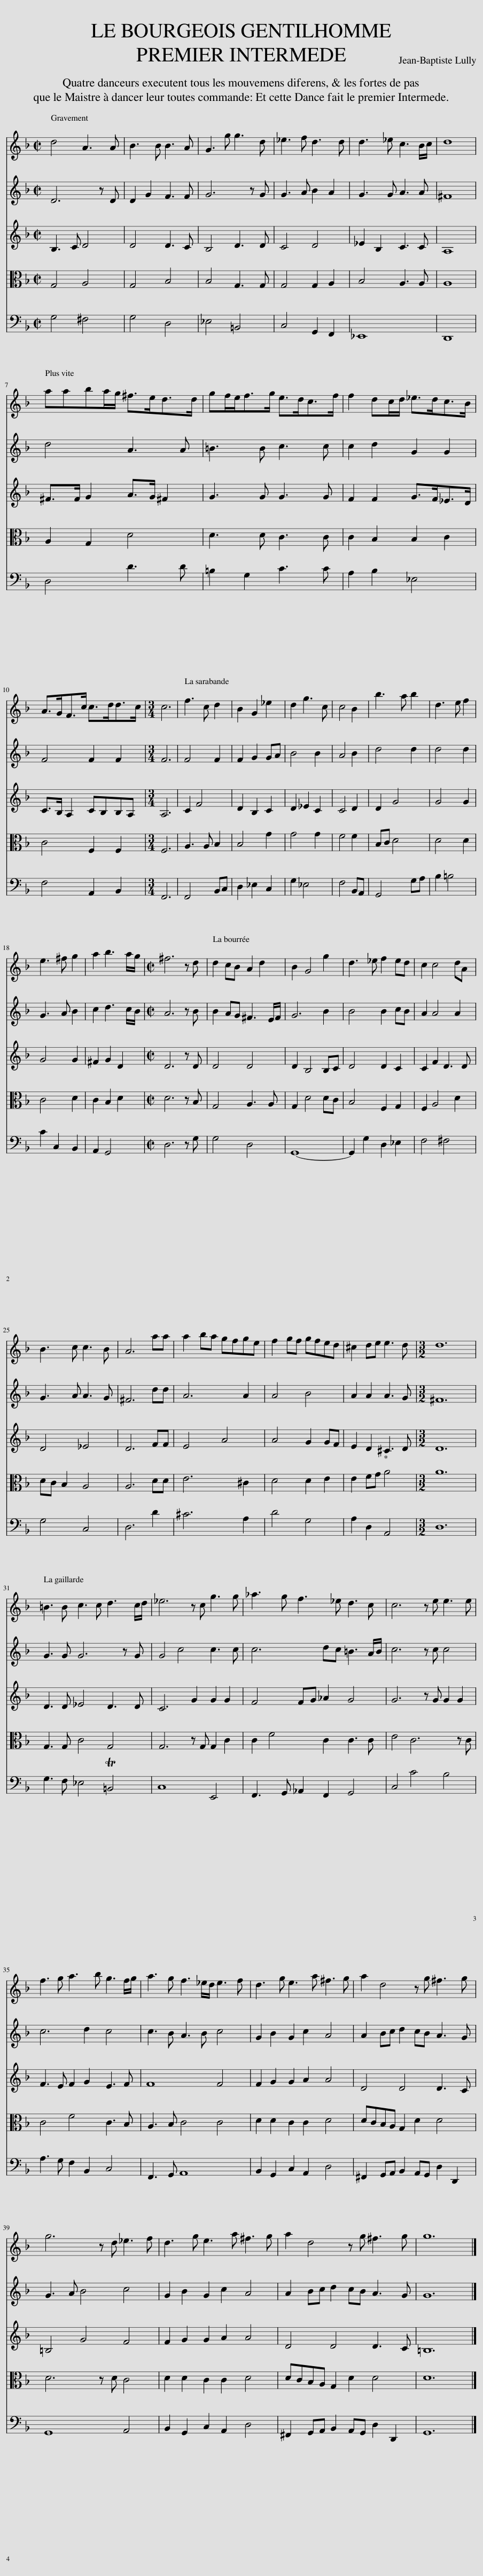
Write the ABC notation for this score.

X:1
%%score 1 2 3 4 5
L:1/8
Q:1/2=70
M:2/2
I:linebreak $
K:F
V:1 treble
V:2 treble
V:3 treble
V:4 alto
V:5 bass
V:1
 d4 .A3 A | .B3 B TB3 A | .G3 g g3 d | _e3 f .d3 d | d3 _e Tc3 B/c/ | %5
 d8 |$ aaba/g/ T^f>ed>d | gf/e<fg/ Te>dc>f | f2 dc/d/ _e>dc>B |$ A>GF>c c>dTd>c | %10
[M:3/4] c6 |[Q:1/4=100] f3 c d2 | B2 G2 _e2 | d2 g3 c | Tc4 B2 | %15
 b3 a b2 | d3 e f2 |$ e3 ^f g2 | a2 Tb3 a/g/ |[M:2/2] T^f6[Q:1/2=100] z d | %20
 d2 cB A2 d2 | B2 G4 g2 | d3 _e f2 ed | c2 c4 dA |$ B3 c Tc3 B | %25
 A6 aa | a2 ba gfge | f2 gf gfed | ^c2 de Te3 d |[M:6/4] d12 |$ %30
 =B3 B c3 c d3 c/d/ | _e6 z c g3 g | _a3 g f3 _e d3 c | Tc6 z e e3 e |$ f3 g a3 b Tg3 f/g/ | %35
 a3 g f3 _e/d/ e3 f | d3 g e3 a ^f3 g | .a2 d4 z g T^f3 g |$ g6 z d _e3 f | d3 g e3 a T^f3 g | %40
 .a2 d4 z g T^f3 g | g12 |] %42
V:2
 D6 z D | D2 G2 .F3 F | G6 z G | .G3 A B2 A2 | G3 G A3 A | %5
 T^F8 |$ d4 A3 A | =B3 B c3 c | c2 d2 G2 G2 |$ F4 F2 F2 | %10
[M:3/4] F6 | F4 F2 | F2 G2 GA | B4 B2 | A4 B2 | %15
 d4 d2 | d4 d2 |$ G3 A B2 | c2 d3 c/B/ |[M:2/2] A6 z B | %20
 B2 AG T^F3 E/F/ | G6 B2 | B4 B2 cB | A2 A4 A2 |$ G3 A TA3 G | %25
 T^F6 dd | A6 A2 | A4 B4 | A2 A2 A3 G |[M:6/4] T^F12 |$ %30
 G3 G G6 z G | G4 c4 c3 c | c6 dc T=B3 A/B/ | c6 z c c4 |$ c6 d2 c4 | %35
 c3 B TA3 B c4 | G2 B2 G2 c2 A4 | A2 Bc d2 cB A3 G |$ G3 A !>!B4 c4 | G2 B2 G2 c2 A4 | %40
 A2 Bc d2 cB TA3 G | G12 |] %42
V:3
 .B,3 C .D4 | .D4 .D3 C | .B,4 .D3 D | C4 D4 | _E2 B,2 .C3 C | %5
 A,8 |$ ^F>F G2 A>G ^F2 | G3 G G3 G | F2 F2 G>F_E>D |$ C>B, A,2 CB,B,A, | %10
[M:3/4] A,6 | C2 F4 | D2 B,2 C2 | D2 _E2 C2 | C4 D2 | %15
 D2 G4 | G4 G2 |$ G4 G2 | T^F2 G2 D2 |[M:2/2] D6 z D | %20
 D4 D4 | D2 B,4 B,C | D4 D2 C2 | C2 F2 D3 D |$ D4 _E4 | %25
 D6 !>!FF | E4 A4 | A4 G2 GF | E2 D2 T^C3 D |[M:6/4] D12 |$ %30
 D3 D _E4 D3 D | TC6 G2 G2 G2 | F4 FG _A2 G4 | G6 z G G2 G2 |$ F3 E F2 G2 E3 F | %35
 F8 F4 | F2 G2 G2 A2 A4 | D4 D4 D3 C |$ =B,4 G4 F4 | F2 G2 G2 A2 A4 | %40
 D4 D4 D3 C | T=B,12 |] %42
V:4
 G,4 A,4 | G,4 B,4 | B,4 .G,3 G, | .G,4 G,2 A,2 | .B,4 A,3 A, | %5
 A,8 |$ A,2 G,2 D4 | D3 D C3 C | C2 B,2 B,2 C2 |$ C4 F,2 F,2 | %10
[M:3/4] F,6 | A,3 A, B,2 | B,4 G2 | G4 G2 | F4 F2 | %15
 B,C D4 | D4 D2 |$ C4 D2 | C2 B,2 D2 |[M:2/2] D6 z B, | %20
 G,4 A,3 A, | G,2 D4 DC | B,4 F,2 G,2 | F,2 A,4 D2 |$ DC B,2 A,4 | %25
 A,6 DD | E6 ^C2 | D4 D2 E2 | E2 FG A4 |[M:6/4] A12 |$ %30
 G,3 G, C4 G,4 | G,6 z G, G,2 C2 | C2 F4 C2 C3 C | E4 C6 z C |$ C4 F4 C3 B, | %35
 A,3 B, C4 C4 | D2 D2 C2 C2 D4 | DCB,A, G,2 D2 D4 |$ D6 z D C4 | D2 D2 C2 C2 D4 | %40
 DCB,A, G,2 D2 D4 | D12 |] %42
V:5
 .G,4 T^F,4 | .G,4 .D,4 | ._E,4 =B,,4 | C,4 G,,2 F,,2 | _E,,8 | %5
 D,,8 |$ D,4 D3 D | =B,2 G,2 C3 C | A,2 B,2 _E,4 |$ F,4 A,,2 B,,2 | %10
[M:3/4] F,,6 | F,,4 B,,C, | D,2 _E,2 C,2 | G,2 _E,4 | F,4 B,,A,, | %15
 G,,4 G,A, | B,2 T=B,4 |$ C2 C,2 B,,2 | A,,2 G,,4 |[M:2/2] D,6 z G, | %20
 G,4 D,4 | G,,8- | G,,2 G,2 D,2 _E,2 | F,4 T^F,4 |$ G,4 C,4 | %25
 D,6 D2 | T^C6 A,2 | D4 G,4 | A,2 D,2 A,,4 |[M:6/4] D,12 |$ %30
 G,3 F, _E,4 T=B,,4 | C,8 E,,4 | F,,3 G,, _A,,2 F,,2 G,,4 | C,4 C4 B,4 |$ A,3 G, F,2 B,,2 C,4 | %35
 F,,3 G,, A,,8 | B,,2 G,,2 C,2 A,,2 D,4 | ^F,,2 G,,A,, B,,2 A,,G,, D,2 D,,2 |$ G,,8 A,,4 | B,,2 G,,2 C,2 A,,2 D,4 | %40
 ^F,,2 G,,A,, B,,2 A,,G,, D,2 D,,2 | G,,12 |] %42
